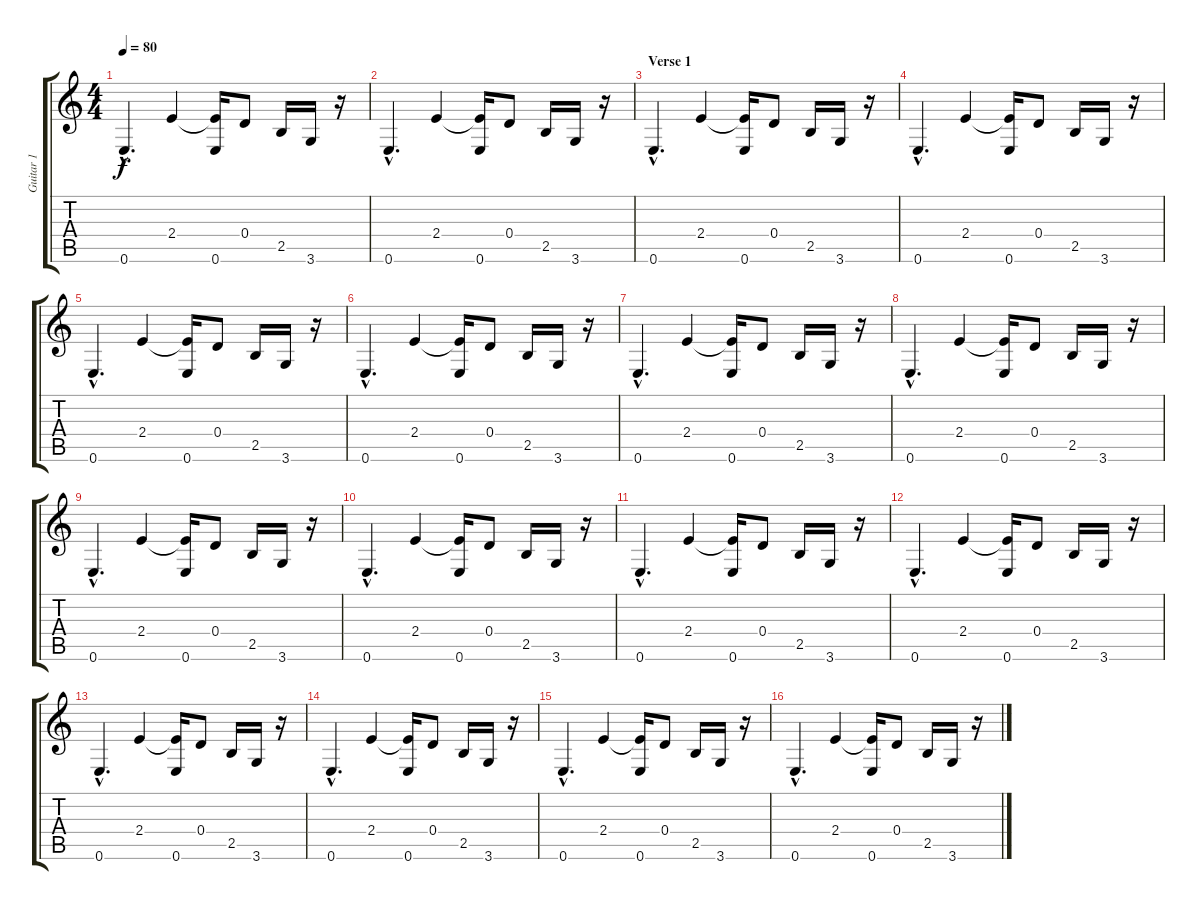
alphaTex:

\track ("Guitar 1" "Guitar 1") {instrument electricguitarjazz}
\staff {score tabs}
\tuning (E4 B3 G3 D3 A2 E2) {hide}
\ts (4 4)
\tempo 80
\clef g2
\ks c
0.6{hac}.4{d dy f} 2.4.4 (2.4{t} 0.6).16 0.4.8 2.5.16 3.6.16 r.16 |
0.6{hac}.4{d} 2.4.4 (2.4{t} 0.6).16 0.4.8 2.5.16 3.6.16 r.16 |
\section ("" "Verse 1")
0.6{hac}.4{d} 2.4.4 (2.4{t} 0.6).16 0.4.8 2.5.16 3.6.16 r.16 |
0.6{hac}.4{d} 2.4.4 (2.4{t} 0.6).16 0.4.8 2.5.16 3.6.16 r.16 |
0.6{hac}.4{d} 2.4.4 (2.4{t} 0.6).16 0.4.8 2.5.16 3.6.16 r.16 |
0.6{hac}.4{d} 2.4.4 (2.4{t} 0.6).16 0.4.8 2.5.16 3.6.16 r.16 |
0.6{hac}.4{d} 2.4.4 (2.4{t} 0.6).16 0.4.8 2.5.16 3.6.16 r.16 |
0.6{hac}.4{d} 2.4.4 (2.4{t} 0.6).16 0.4.8 2.5.16 3.6.16 r.16 |
0.6{hac}.4{d} 2.4.4 (2.4{t} 0.6).16 0.4.8 2.5.16 3.6.16 r.16 |
0.6{hac}.4{d} 2.4.4 (2.4{t} 0.6).16 0.4.8 2.5.16 3.6.16 r.16 |
0.6{hac}.4{d} 2.4.4 (2.4{t} 0.6).16 0.4.8 2.5.16 3.6.16 r.16 |
0.6{hac}.4{d} 2.4.4 (2.4{t} 0.6).16 0.4.8 2.5.16 3.6.16 r.16 |
0.6{hac}.4{d} 2.4.4 (2.4{t} 0.6).16 0.4.8 2.5.16 3.6.16 r.16 |
0.6{hac}.4{d} 2.4.4 (2.4{t} 0.6).16 0.4.8 2.5.16 3.6.16 r.16 |
0.6{hac}.4{d} 2.4.4 (2.4{t} 0.6).16 0.4.8 2.5.16 3.6.16 r.16 |
0.6{hac}.4{d} 2.4.4 (2.4{t} 0.6).16 0.4.8 2.5.16 3.6.16 r.16
